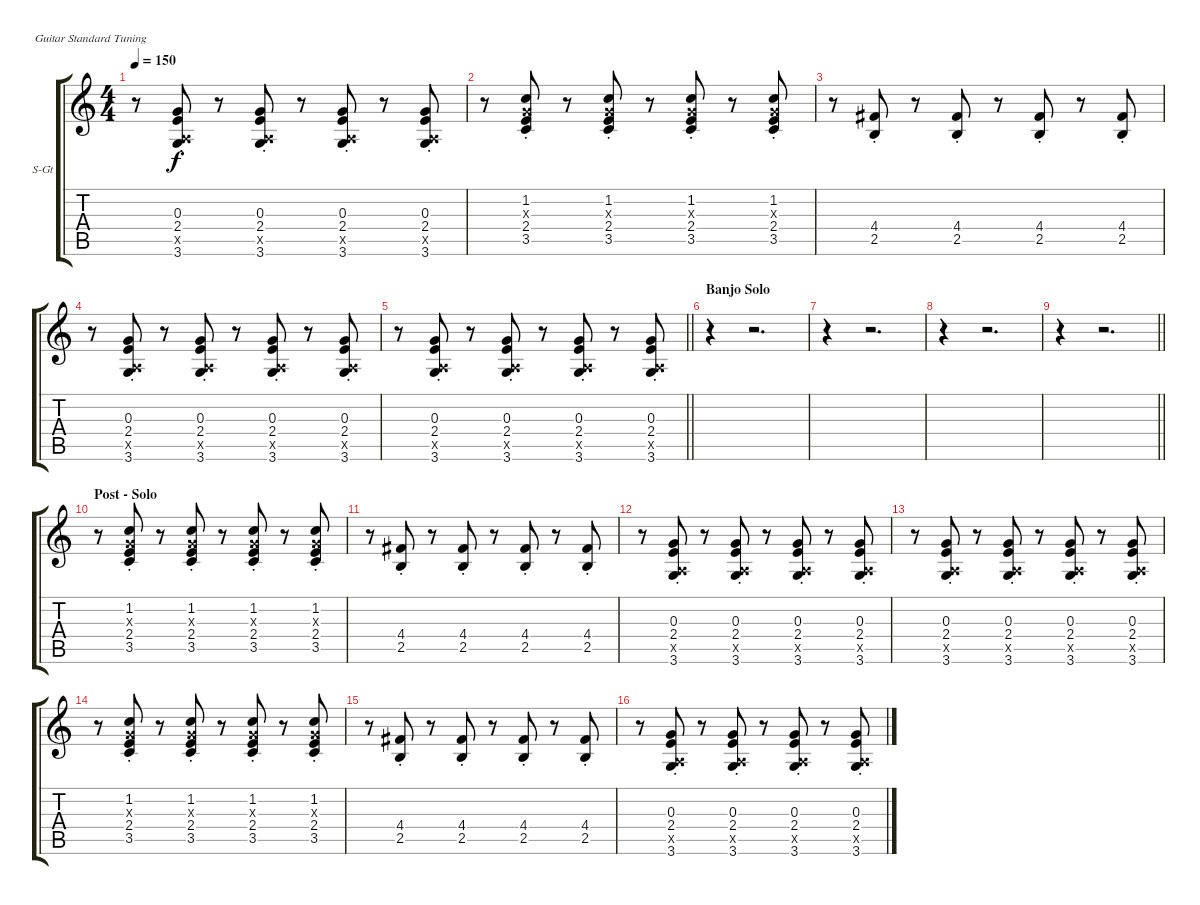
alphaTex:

\bracketExtendMode groupsimilarinstruments
\firstSystemTrackNameOrientation horizontal
\otherSystemsTrackNameOrientation horizontal
\track ("Accordion" "S-Gt") {instrument accordion}
\staff {score tabs}
\tuning (E4 B3 G3 D3 A2 E2)
\displaytranspose 12
\ts (4 4)
\tempo 150
\clef g2
\ks c
r.8{dy f} (0.3{st} 2.4{st} 0.5{x} 3.6{st}).8 r.8 (0.3{st} 2.4{st} 0.5{x} 3.6{st}).8 r.8 (0.3{st} 2.4{st} 0.5{x} 3.6{st}).8 r.8 (0.3{st} 2.4{st} 0.5{x} 3.6{st}).8 |
r.8 (1.2{st} 0.3{x} 2.4{st} 3.5{st}).8 r.8 (1.2{st} 0.3{x} 2.4{st} 3.5{st}).8 r.8 (1.2{st} 0.3{x} 2.4{st} 3.5{st}).8 r.8 (1.2{st} 0.3{x} 2.4{st} 3.5{st}).8 |
r.8 (4.4{st} 2.5{st}).8 r.8 (4.4{st} 2.5{st}).8 r.8 (4.4{st} 2.5{st}).8 r.8 (4.4{st} 2.5{st}).8 |
r.8 (0.3{st} 2.4{st} 0.5{x} 3.6{st}).8 r.8 (0.3{st} 2.4{st} 0.5{x} 3.6{st}).8 r.8 (0.3{st} 2.4{st} 0.5{x} 3.6{st}).8 r.8 (0.3{st} 2.4{st} 0.5{x} 3.6{st}).8 |
\barLineRight lightlight
r.8 (0.3{st} 2.4{st} 0.5{x} 3.6{st}).8 r.8 (0.3{st} 2.4{st} 0.5{x} 3.6{st}).8 r.8 (0.3{st} 2.4{st} 0.5{x} 3.6{st}).8 r.8 (0.3{st} 2.4{st} 0.5{x} 3.6{st}).8 |
\section ("" "Banjo Solo")
r.4 r.2{d} |
r.4 r.2{d} |
r.4 r.2{d} |
\barLineRight lightlight
r.4 r.2{d} |
\section ("" "Post - Solo")
r.8 (1.2{st} 0.3{x} 2.4{st} 3.5{st}).8 r.8 (1.2{st} 0.3{x} 2.4{st} 3.5{st}).8 r.8 (1.2{st} 0.3{x} 2.4{st} 3.5{st}).8 r.8 (1.2{st} 0.3{x} 2.4{st} 3.5{st}).8 |
r.8 (4.4{st} 2.5{st}).8 r.8 (4.4{st} 2.5{st}).8 r.8 (4.4{st} 2.5{st}).8 r.8 (4.4{st} 2.5{st}).8 |
r.8 (0.3{st} 2.4{st} 0.5{x} 3.6{st}).8 r.8 (0.3{st} 2.4{st} 0.5{x} 3.6{st}).8 r.8 (0.3{st} 2.4{st} 0.5{x} 3.6{st}).8 r.8 (0.3{st} 2.4{st} 0.5{x} 3.6{st}).8 |
r.8 (0.3{st} 2.4{st} 0.5{x} 3.6{st}).8 r.8 (0.3{st} 2.4{st} 0.5{x} 3.6{st}).8 r.8 (0.3{st} 2.4{st} 0.5{x} 3.6{st}).8 r.8 (0.3{st} 2.4{st} 0.5{x} 3.6{st}).8 |
r.8 (1.2{st} 0.3{x} 2.4{st} 3.5{st}).8 r.8 (1.2{st} 0.3{x} 2.4{st} 3.5{st}).8 r.8 (1.2{st} 0.3{x} 2.4{st} 3.5{st}).8 r.8 (1.2{st} 0.3{x} 2.4{st} 3.5{st}).8 |
r.8 (4.4{st} 2.5{st}).8 r.8 (4.4{st} 2.5{st}).8 r.8 (4.4{st} 2.5{st}).8 r.8 (4.4{st} 2.5{st}).8 |
r.8 (0.3{st} 2.4{st} 0.5{x} 3.6{st}).8 r.8 (0.3{st} 2.4{st} 0.5{x} 3.6{st}).8 r.8 (0.3{st} 2.4{st} 0.5{x} 3.6{st}).8 r.8 (0.3{st} 2.4{st} 0.5{x} 3.6{st}).8
